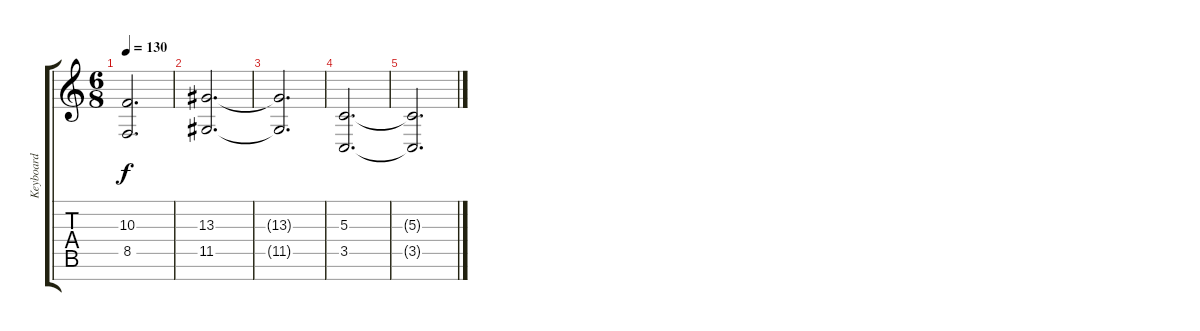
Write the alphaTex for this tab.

\track ("Keyboard" "Keyboard") {instrument stringensemble2}
\staff {score tabs}
\tuning (E4 B3 G3 D3 A2 E2 B1) {hide}
\ts (6 8)
\tempo 130
\clef g2
\ks c
(10.3{t} 8.5{t}).2{d dy f} |
(13.3 11.5).2{d} |
(13.3{t} 11.5{t}).2{d} |
(5.3 3.5).2{d} |
(5.3{t} 3.5{t}).2{d}
